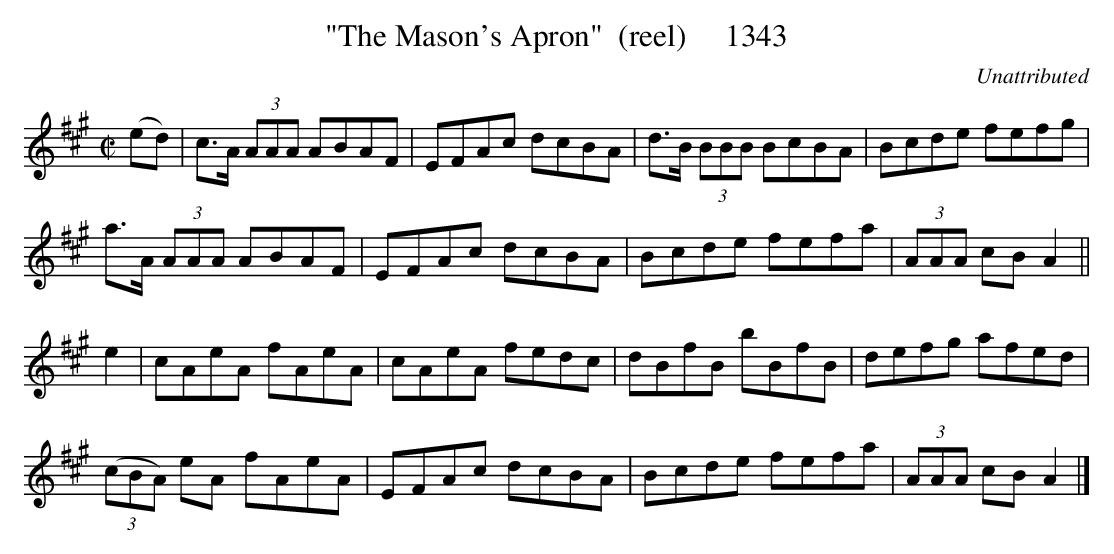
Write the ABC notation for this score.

X:1
T:"The Mason's Apron"  (reel)     1343
C:Unattributed
BRENNAN July 2003 (HTTP://WWW.SOSYOURMOM.COM)
M:C|
L:1/8
K:A
(ed)|c3/2A/2  (3AAA ABAF|EFAc dcBA|d3/2B/2  (3BBB BcBA|Bcde fefg|
a3/2A/2  (3AAA ABAF|EFAc dcBA|Bcde fefa| (3AAA cB A2||
e2|cAeA fAeA|cAeA fedc|dBfB bBfB|defg afed|
(3(cBA) eA fAeA|EFAc dcBA|Bcde fefa| (3AAA cB A2|]
